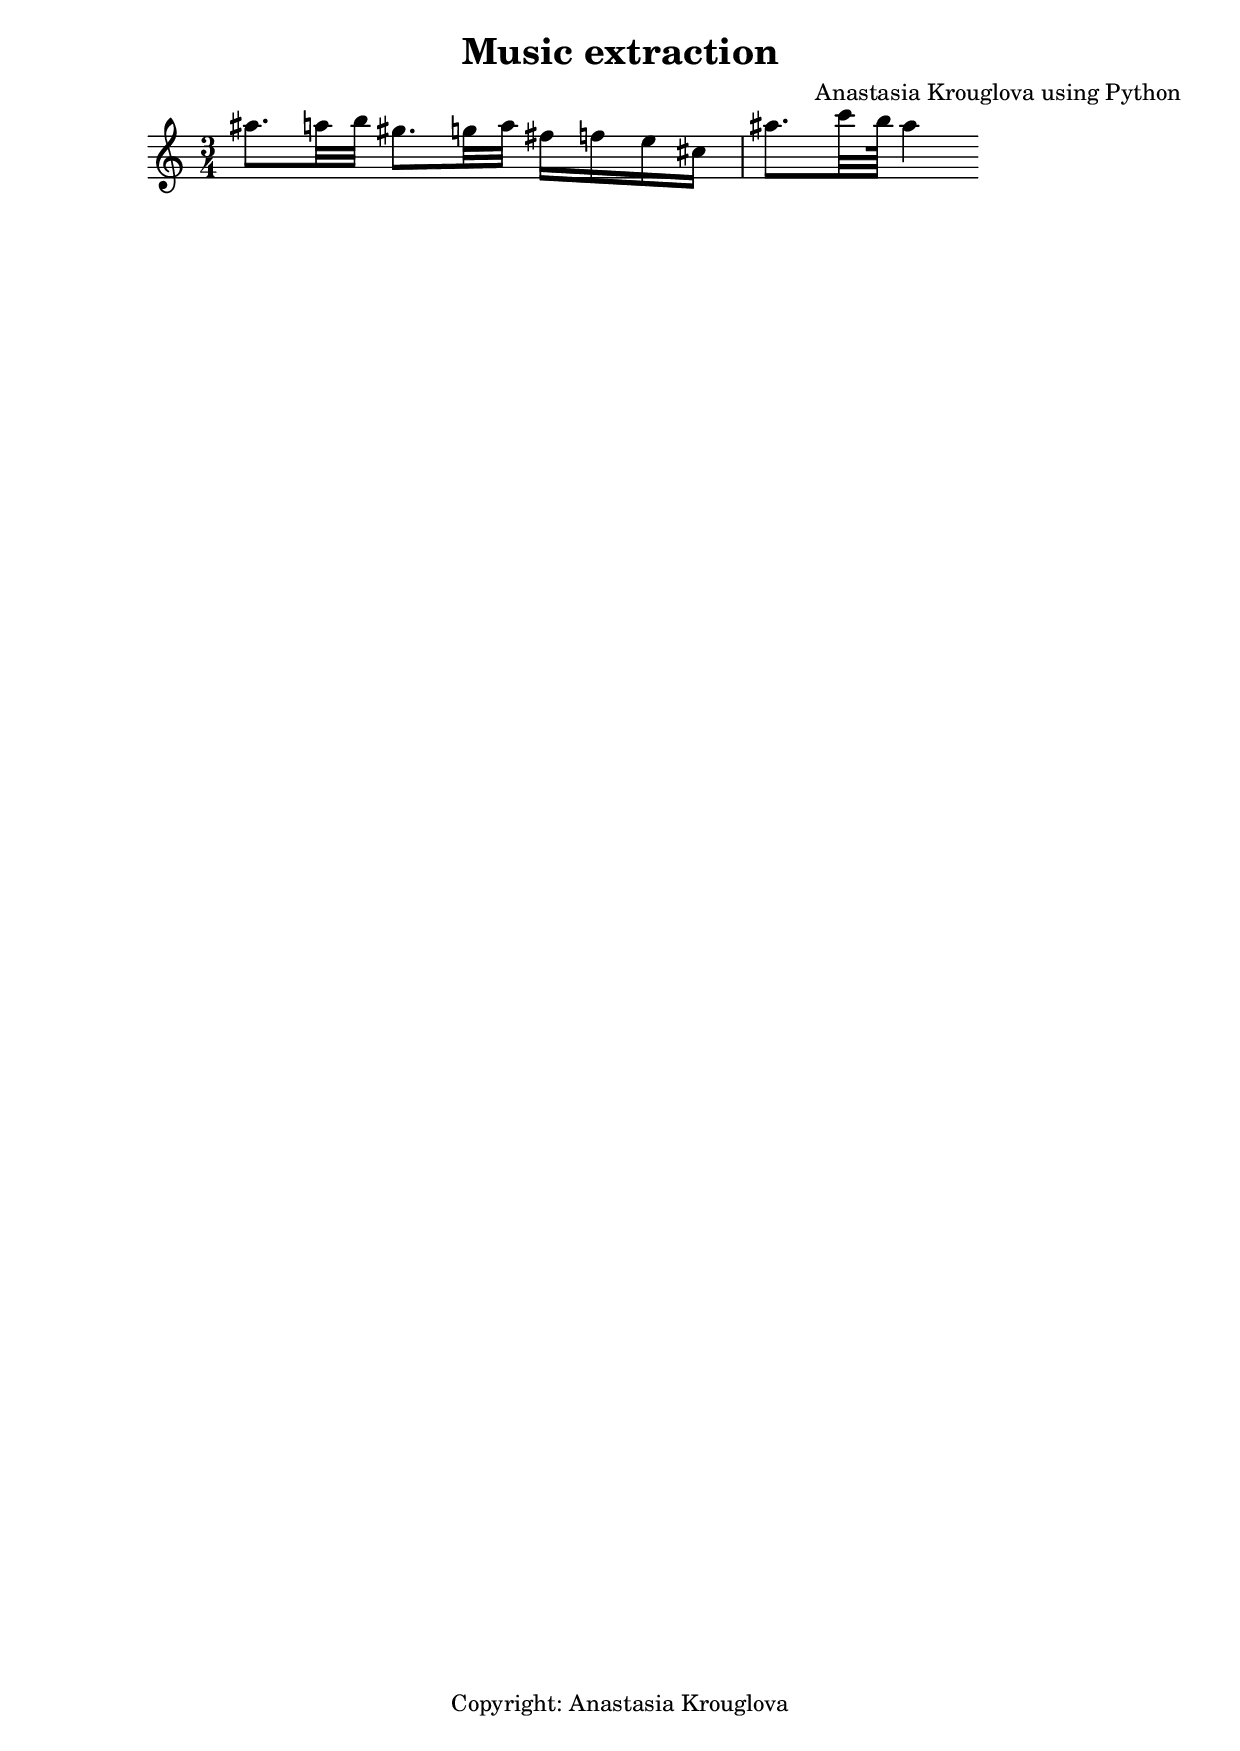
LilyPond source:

\header {
  title = "Music extraction"
  composer = "Anastasia Krouglova using Python"
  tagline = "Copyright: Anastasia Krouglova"
}{
\new PianoStaff << 
  \new Staff {\time3/4ais''8.a''32b''32gis''8.g''32a''32fis''16f''16e''16cis''16ais''8.c'''32b''64ais''4}
>>
}

